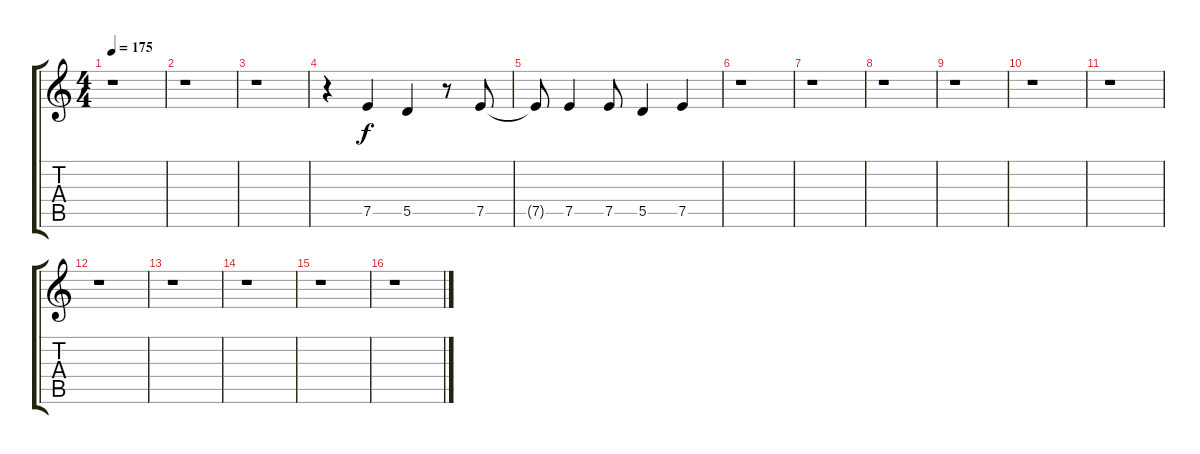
\track "" {instrument acousticguitarnylon}
\staff {score tabs}
\tuning (E4 B3 G3 D3 A2 E2) {hide}
\ts (4 4)
\tempo 175
\clef g2
\ks c
r.1{dy f instrument acousticguitarnylon} |
r.1 |
r.1 |
r.4 7.5.4 5.5.4 r.8 7.5.8 |
7.5{t}.8 7.5.4 7.5.8 5.5.4 7.5.4 |
r.1 |
r.1 |
r.1 |
r.1 |
r.1 |
r.1 |
r.1 |
r.1 |
r.1 |
r.1 |
r.1
